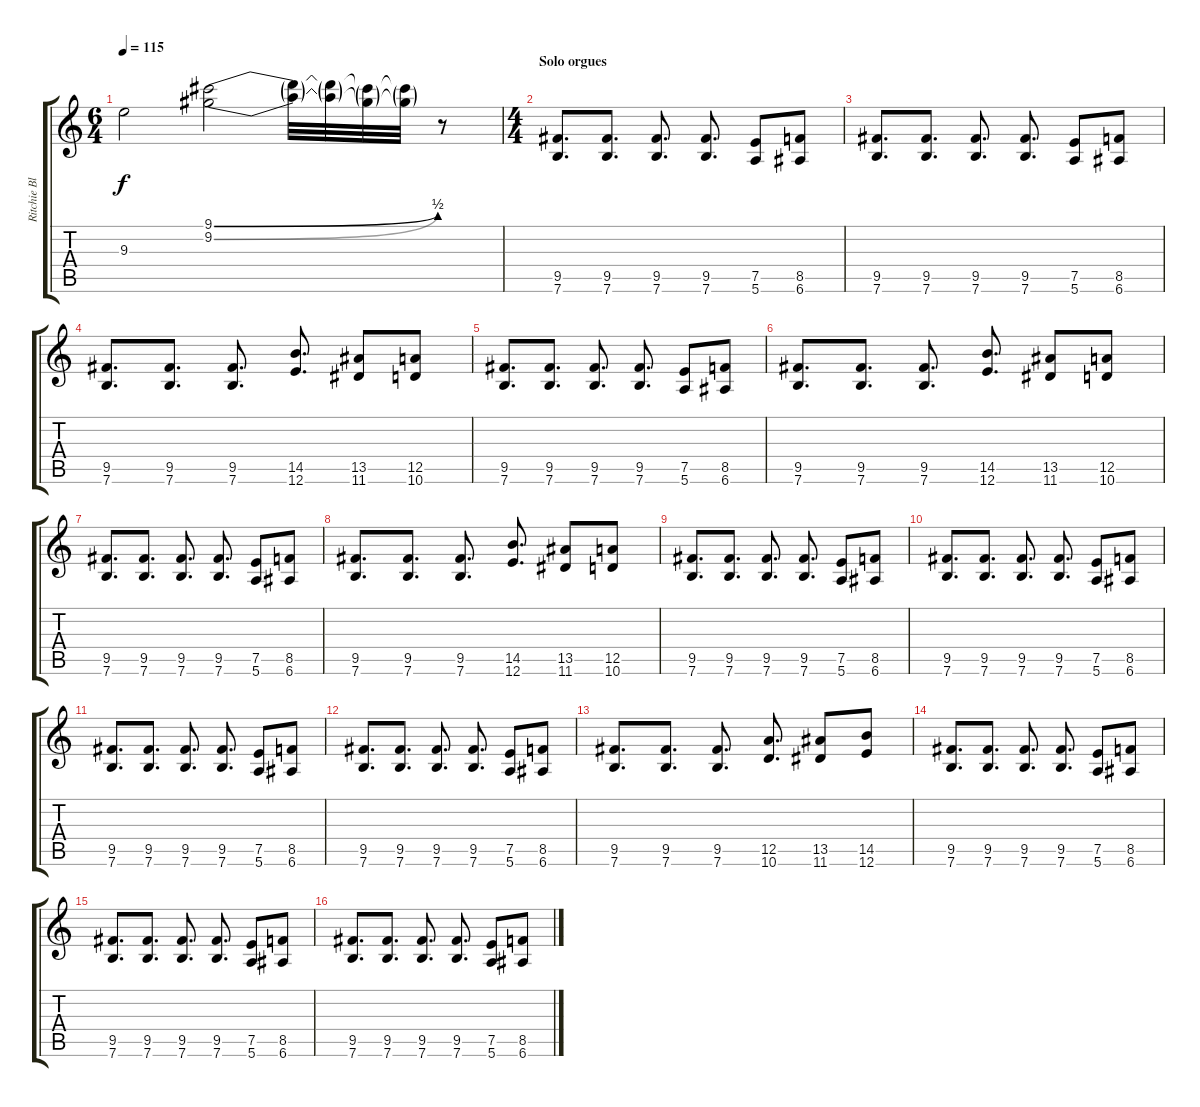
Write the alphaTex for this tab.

\track ("Ritchie Blackmore" "Ritchie Bl") {instrument distortionguitar}
\staff {score tabs}
\tuning (E4 B3 G3 D3 A2 E2) {hide}
\ts (6 4)
\tempo 115
\clef g2
\ks c
9.3{t}.2{dy f} (9.1{be (bend 0 0 60 2)} 9.2{be (bend 0 0 60 2)}).2 (9.1{t} 9.2{t}).32 (9.1{t} 9.2{t}).32 (9.1{t} 9.2{t}).32 (9.1{t} 9.2{t}).32 r.8 |
\ts (4 4)
\section ("" "Solo orgues")
(9.5 7.6).8{d} (9.5 7.6).8{d} (9.5 7.6).8{d} (9.5 7.6).8{d} (7.5 5.6).8 (8.5 6.6).8 |
(9.5 7.6).8{d} (9.5 7.6).8{d} (9.5 7.6).8{d} (9.5 7.6).8{d} (7.5 5.6).8 (8.5 6.6).8 |
(9.5 7.6).8{d} (9.5 7.6).8{d} (9.5 7.6).8{d} (14.5 12.6).8{d} (13.5 11.6).8 (12.5 10.6).8 |
(9.5 7.6).8{d} (9.5 7.6).8{d} (9.5 7.6).8{d} (9.5 7.6).8{d} (7.5 5.6).8 (8.5 6.6).8 |
(9.5 7.6).8{d} (9.5 7.6).8{d} (9.5 7.6).8{d} (14.5 12.6).8{d} (13.5 11.6).8 (12.5 10.6).8 |
(9.5 7.6).8{d} (9.5 7.6).8{d} (9.5 7.6).8{d} (9.5 7.6).8{d} (7.5 5.6).8 (8.5 6.6).8 |
(9.5 7.6).8{d} (9.5 7.6).8{d} (9.5 7.6).8{d} (14.5 12.6).8{d} (13.5 11.6).8 (12.5 10.6).8 |
(9.5 7.6).8{d} (9.5 7.6).8{d} (9.5 7.6).8{d} (9.5 7.6).8{d} (7.5 5.6).8 (8.5 6.6).8 |
(9.5 7.6).8{d} (9.5 7.6).8{d} (9.5 7.6).8{d} (9.5 7.6).8{d} (7.5 5.6).8 (8.5 6.6).8 |
(9.5 7.6).8{d} (9.5 7.6).8{d} (9.5 7.6).8{d} (9.5 7.6).8{d} (7.5 5.6).8 (8.5 6.6).8 |
(9.5 7.6).8{d} (9.5 7.6).8{d} (9.5 7.6).8{d} (9.5 7.6).8{d} (7.5 5.6).8 (8.5 6.6).8 |
(9.5 7.6).8{d} (9.5 7.6).8{d} (9.5 7.6).8{d} (12.5 10.6).8{d} (13.5 11.6).8 (14.5 12.6).8 |
(9.5 7.6).8{d} (9.5 7.6).8{d} (9.5 7.6).8{d} (9.5 7.6).8{d} (7.5 5.6).8 (8.5 6.6).8 |
(9.5 7.6).8{d} (9.5 7.6).8{d} (9.5 7.6).8{d} (9.5 7.6).8{d} (7.5 5.6).8 (8.5 6.6).8 |
(9.5 7.6).8{d} (9.5 7.6).8{d} (9.5 7.6).8{d} (9.5 7.6).8{d} (7.5 5.6).8 (8.5 6.6).8
